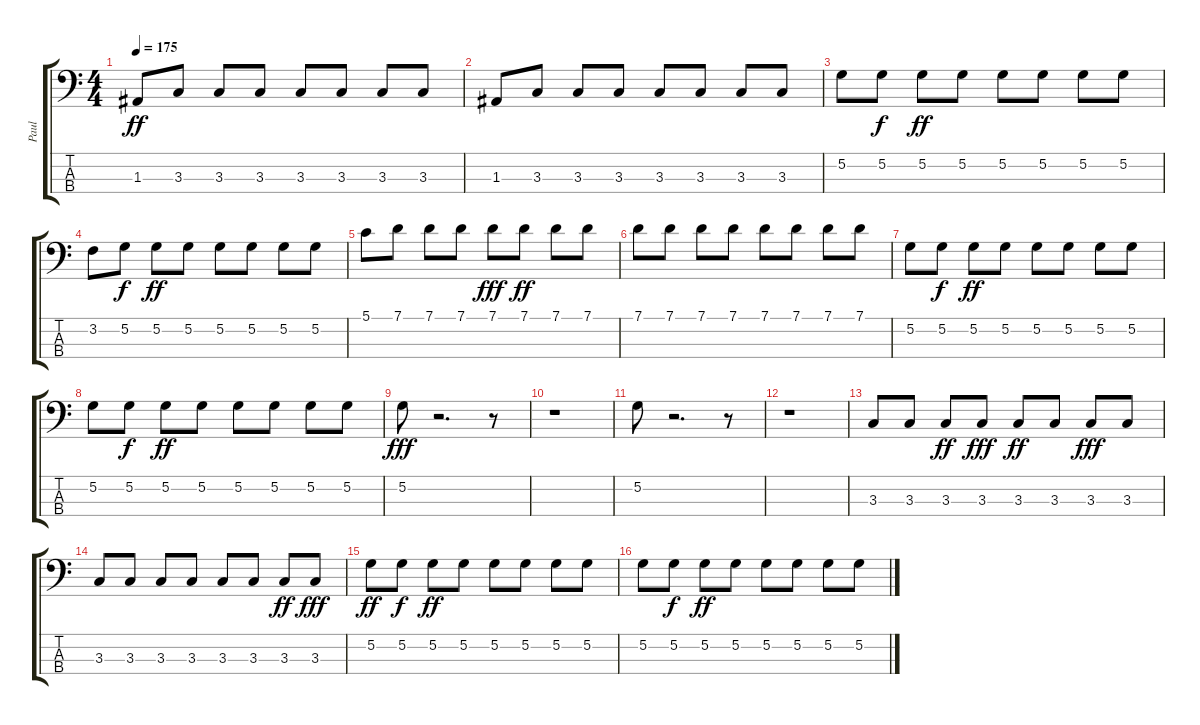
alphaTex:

\track ("Paul" "Paul") {instrument electricbasspick}
\staff {score tabs}
\tuning (G2 D2 A1 E1) {hide}
\ts (4 4)
\tempo 175
\clef f4
\ks c
1.3.8{dy ff} 3.3.8 3.3.8 3.3.8 3.3.8 3.3.8 3.3.8 3.3.8 |
1.3.8 3.3.8 3.3.8 3.3.8 3.3.8 3.3.8 3.3.8 3.3.8 |
5.2.8 5.2.8{dy f} 5.2.8{dy ff} 5.2.8 5.2.8 5.2.8 5.2.8 5.2.8 |
3.2.8 5.2.8{dy f} 5.2.8{dy ff} 5.2.8 5.2.8 5.2.8 5.2.8 5.2.8 |
5.1.8 7.1.8 7.1.8 7.1.8 7.1.8{dy fff} 7.1.8{dy ff} 7.1.8 7.1.8 |
7.1.8 7.1.8 7.1.8 7.1.8 7.1.8 7.1.8 7.1.8 7.1.8 |
5.2.8 5.2.8{dy f} 5.2.8{dy ff} 5.2.8 5.2.8 5.2.8 5.2.8 5.2.8 |
5.2.8 5.2.8{dy f} 5.2.8{dy ff} 5.2.8 5.2.8 5.2.8 5.2.8 5.2.8 |
5.2.8{dy fff} r.2{d} r.8 |
r.1 |
5.2.8 r.2{d} r.8 |
r.1 |
3.3.8 3.3.8 3.3.8{dy ff} 3.3.8{dy fff} 3.3.8{dy ff} 3.3.8 3.3.8{dy fff} 3.3.8 |
3.3.8 3.3.8 3.3.8 3.3.8 3.3.8 3.3.8 3.3.8{dy ff} 3.3.8{dy fff} |
5.2.8{dy ff} 5.2.8{dy f} 5.2.8{dy ff} 5.2.8 5.2.8 5.2.8 5.2.8 5.2.8 |
5.2.8 5.2.8{dy f} 5.2.8{dy ff} 5.2.8 5.2.8 5.2.8 5.2.8 5.2.8
